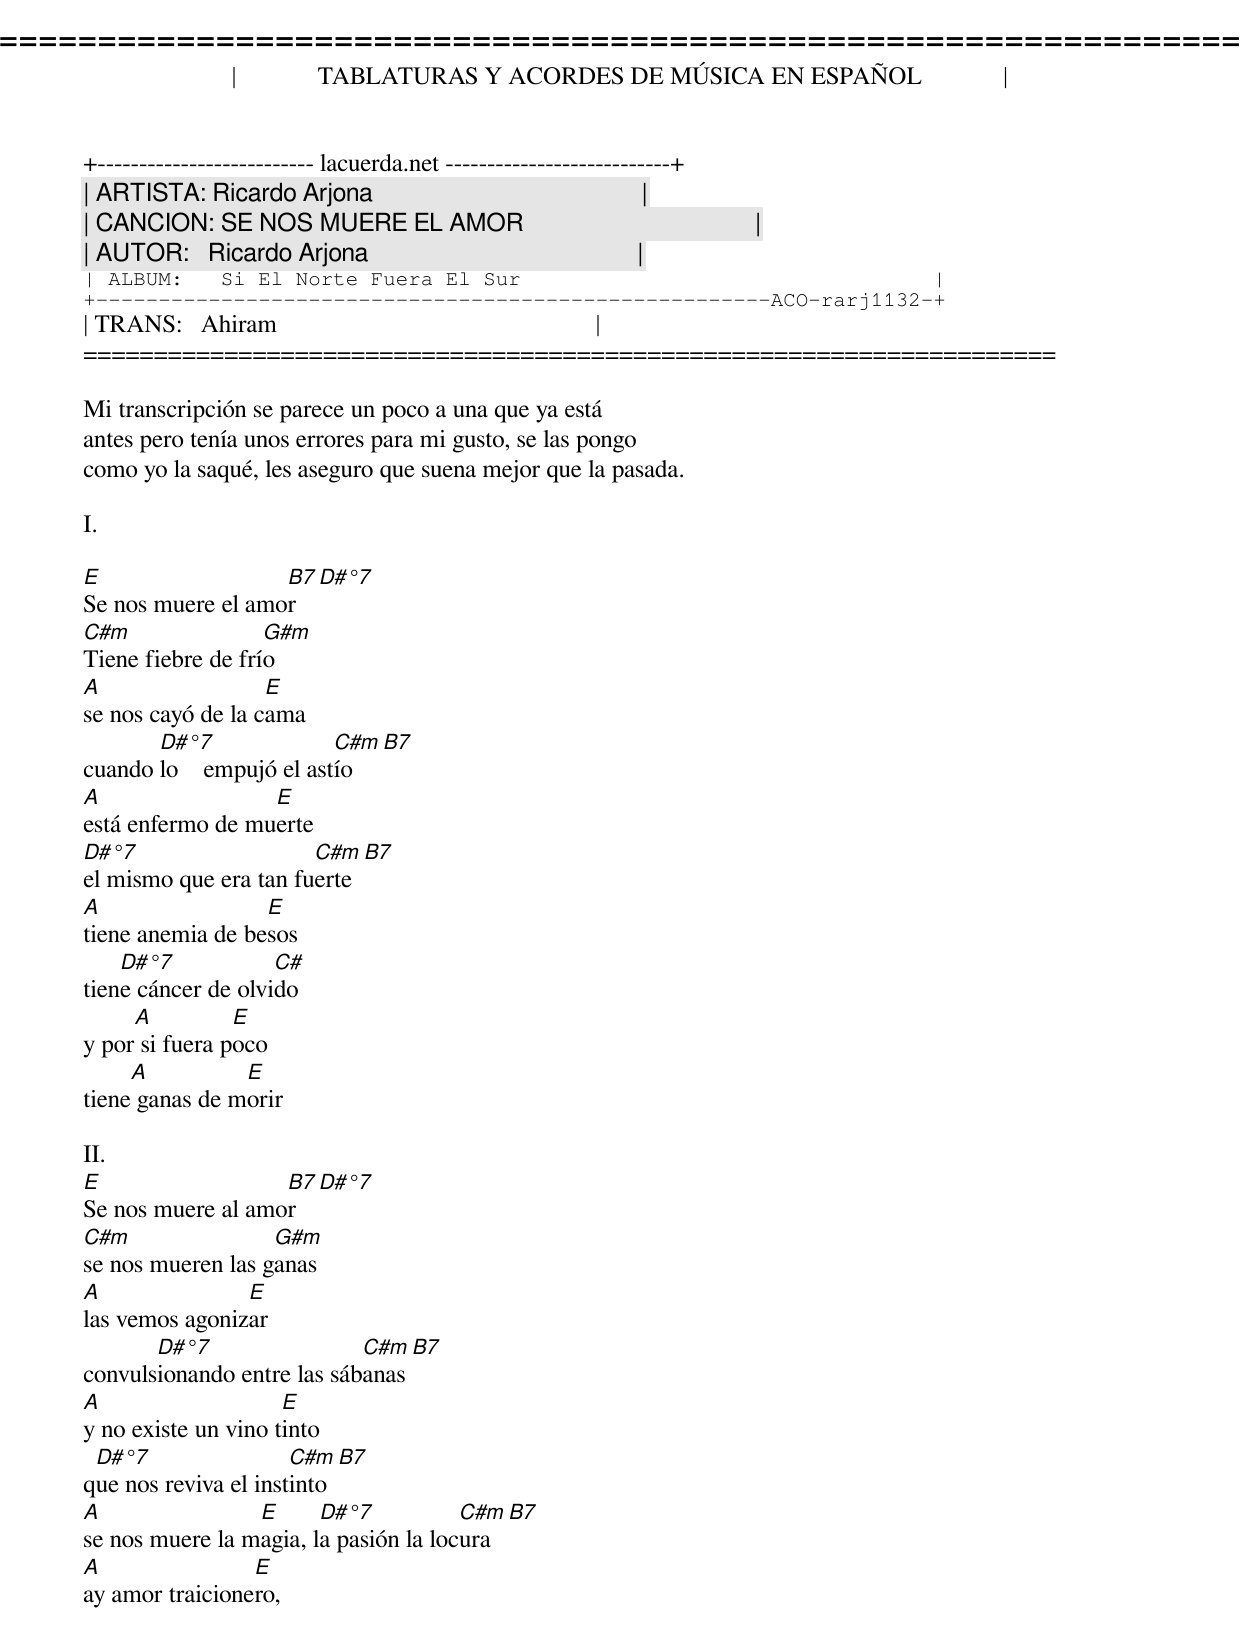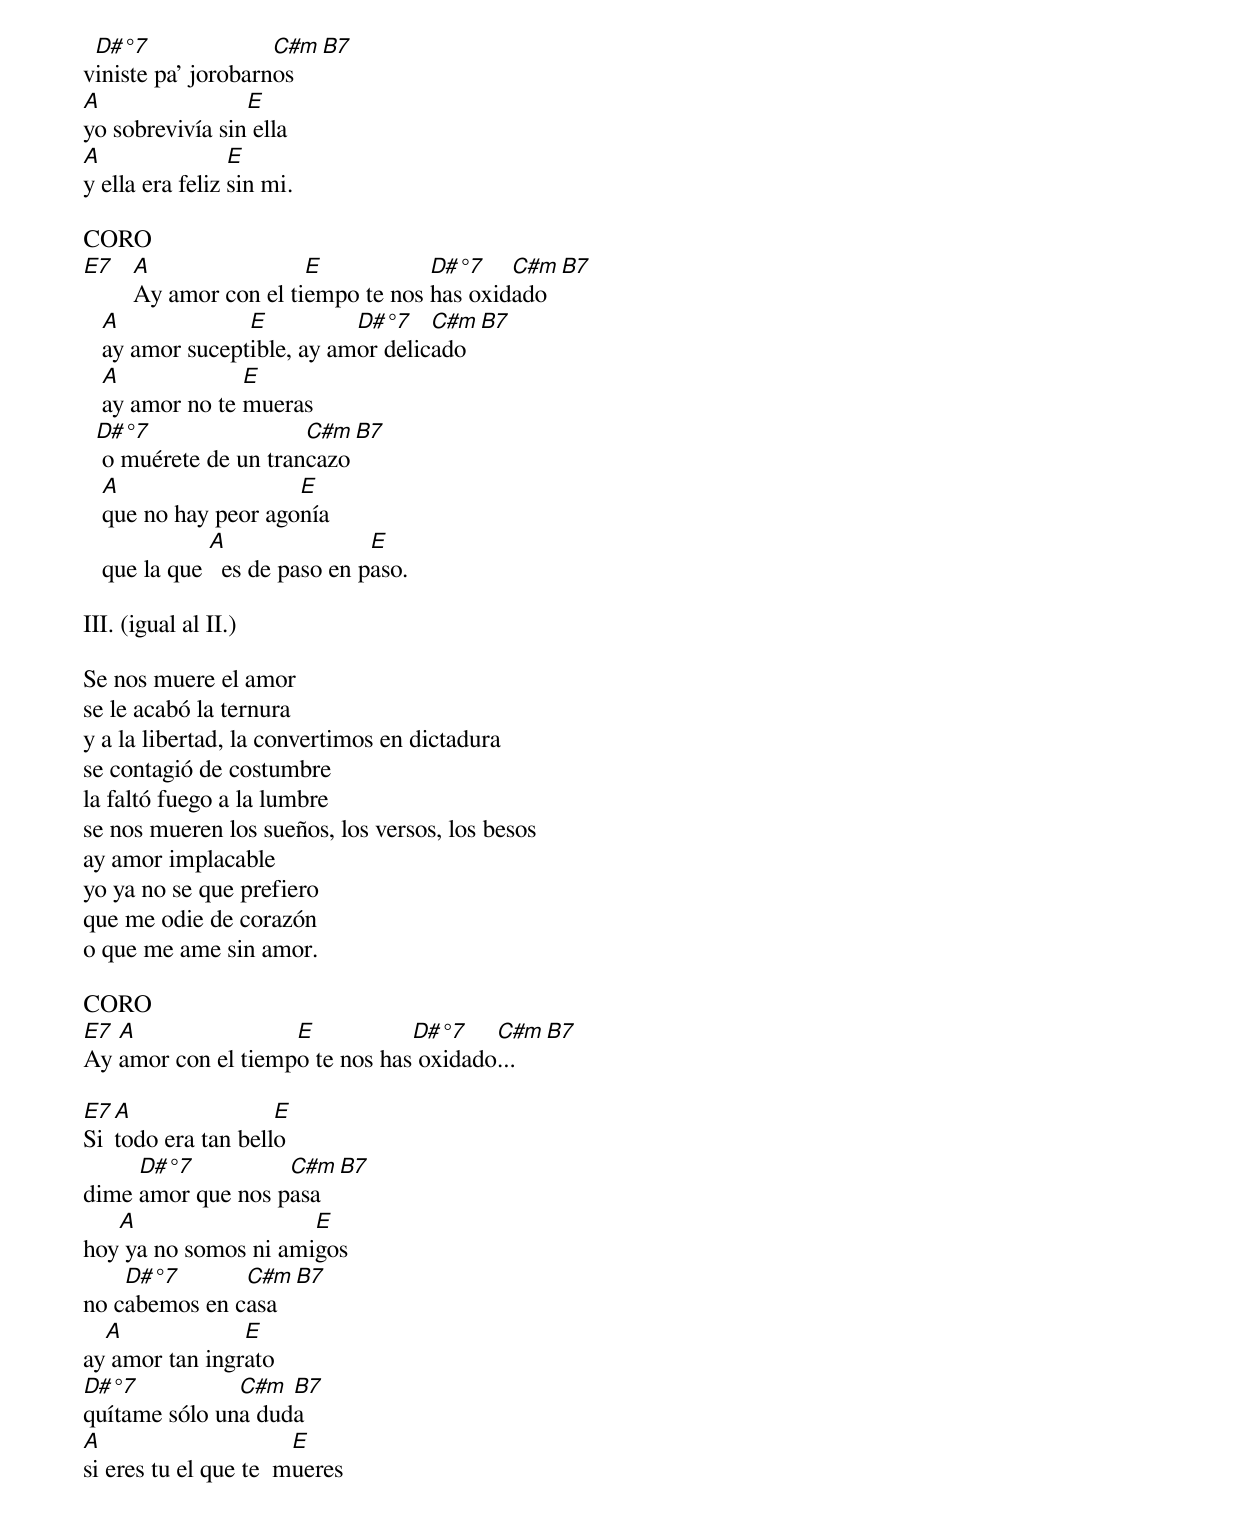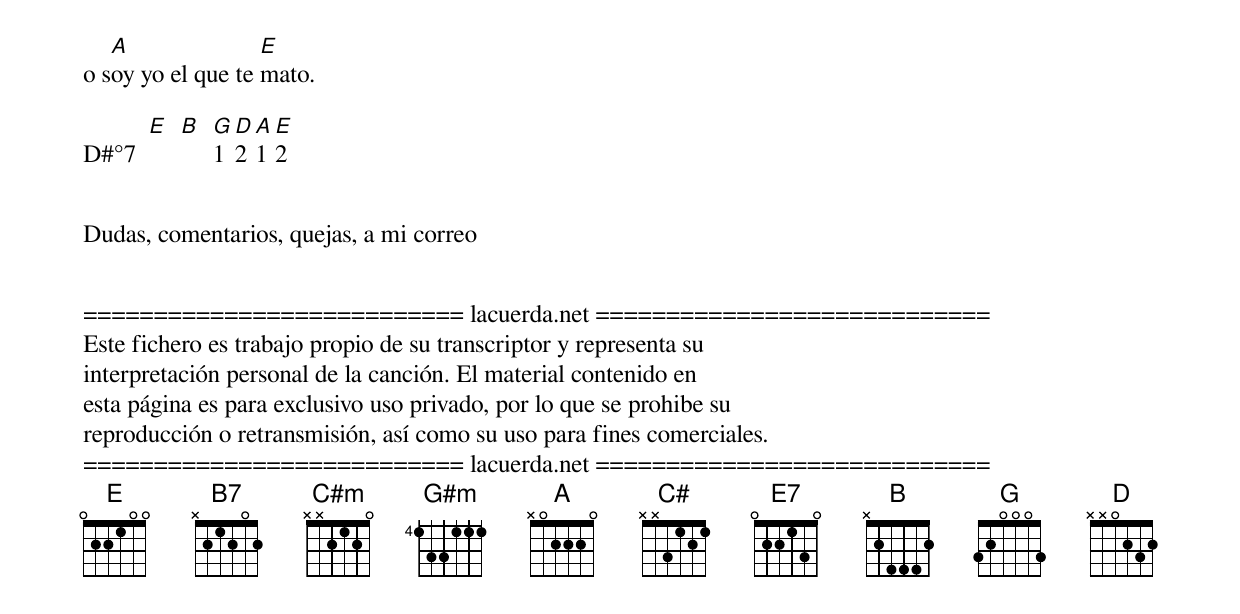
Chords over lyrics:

=====================================================================
|             TABLATURAS Y ACORDES DE MÚSICA EN ESPAÑOL             |
+-------------------------- lacuerda.net ---------------------------+
| ARTISTA: Ricardo Arjona                                           |
| CANCION: SE NOS MUERE EL AMOR                                     |
| AUTOR:   Ricardo Arjona                                           |
| ALBUM:   Si El Norte Fuera El Sur                                 |
+------------------------------------------------------ACO-rarj1132-+
| TRANS:   Ahiram                                                   |
=====================================================================

Mi transcripción se parece un poco a una que ya está
antes pero tenía unos errores para mi gusto, se las pongo
como yo la saqué, les aseguro que suena mejor que la pasada.

I.

E                  B7  D#°7
Se nos muere el amor
C#m                G#m
Tiene fiebre de frío
A                  E
se nos cayó de la cama
       D#°7               C#m  B7
cuando lo    empujó el astío
A                 E
está enfermo de muerte
D#°7                   C#m   B7
el mismo que era tan fuerte
A                 E
tiene anemia de besos
    D#°7            C#
tiene cáncer de olvido
     A          E
y por si fuera poco
     A          E
tiene ganas de morir

II.
E                  B7  D#°7
Se nos muere al amor
C#m                G#m
se nos mueren las ganas
A               E
las vemos agonizar
       D#°7                 C#m   B7
convulsionando entre las sábanas
A                    E
y no existe un vino tinto
 D#°7                 C#m   B7
que nos reviva el instinto
A                E      D#°7           C#m   B7
se nos muere la magia, la pasión la locura
A                E
ay amor traicionero,
 D#°7               C#m   B7
viniste pa' jorobarnos
A                E
yo sobrevivía sin ella
A                E
y ella era feliz sin mi.

CORO
E7 A                E           D#°7    C#m  B7
   Ay amor con el tiempo te nos has oxidado
   A             E          D#°7    C#m  B7
   ay amor suceptible, ay amor delicado
   A             E
   ay amor no te mueras
  D#°7                 C#m  B7
   o muérete de un trancazo
   A                  E
   que no hay peor agonía
              A                E
   que la que   es de paso en paso.

III. (igual al II.)

Se nos muere el amor
se le acabó la ternura
y a la libertad, la convertimos en dictadura
se contagió de costumbre
la faltó fuego a la lumbre
se nos mueren los sueños, los versos, los besos
ay amor implacable
yo ya no se que prefiero
que me odie de corazón
o que me ame sin amor.

CORO
E7 A                E           D#°7    C#m  B7
Ay amor con el tiempo te nos has oxidado...

E7 A                E
Si todo era tan bello
     D#°7          C#m  B7
dime amor que nos pasa
   A                  E
hoy ya no somos ni amigos
    D#°7       C#m  B7
no cabemos en casa
  A             E
ay amor tan ingrato
D#°7           C#m  B7
quítame sólo una duda
A                      E
si eres tu el que te  mueres
   A               E
o soy yo el que te mato.

      E B G D A E
D#°7      1 2 1 2


Dudas, comentarios, quejas, a mi correo


=========================== lacuerda.net ============================
Este fichero es trabajo propio de su transcriptor y representa su
interpretación personal de la canción. El material contenido en
esta página es para exclusivo uso privado, por lo que se prohibe su
reproducción o retransmisión, así como su uso para fines comerciales.
=========================== lacuerda.net ============================
